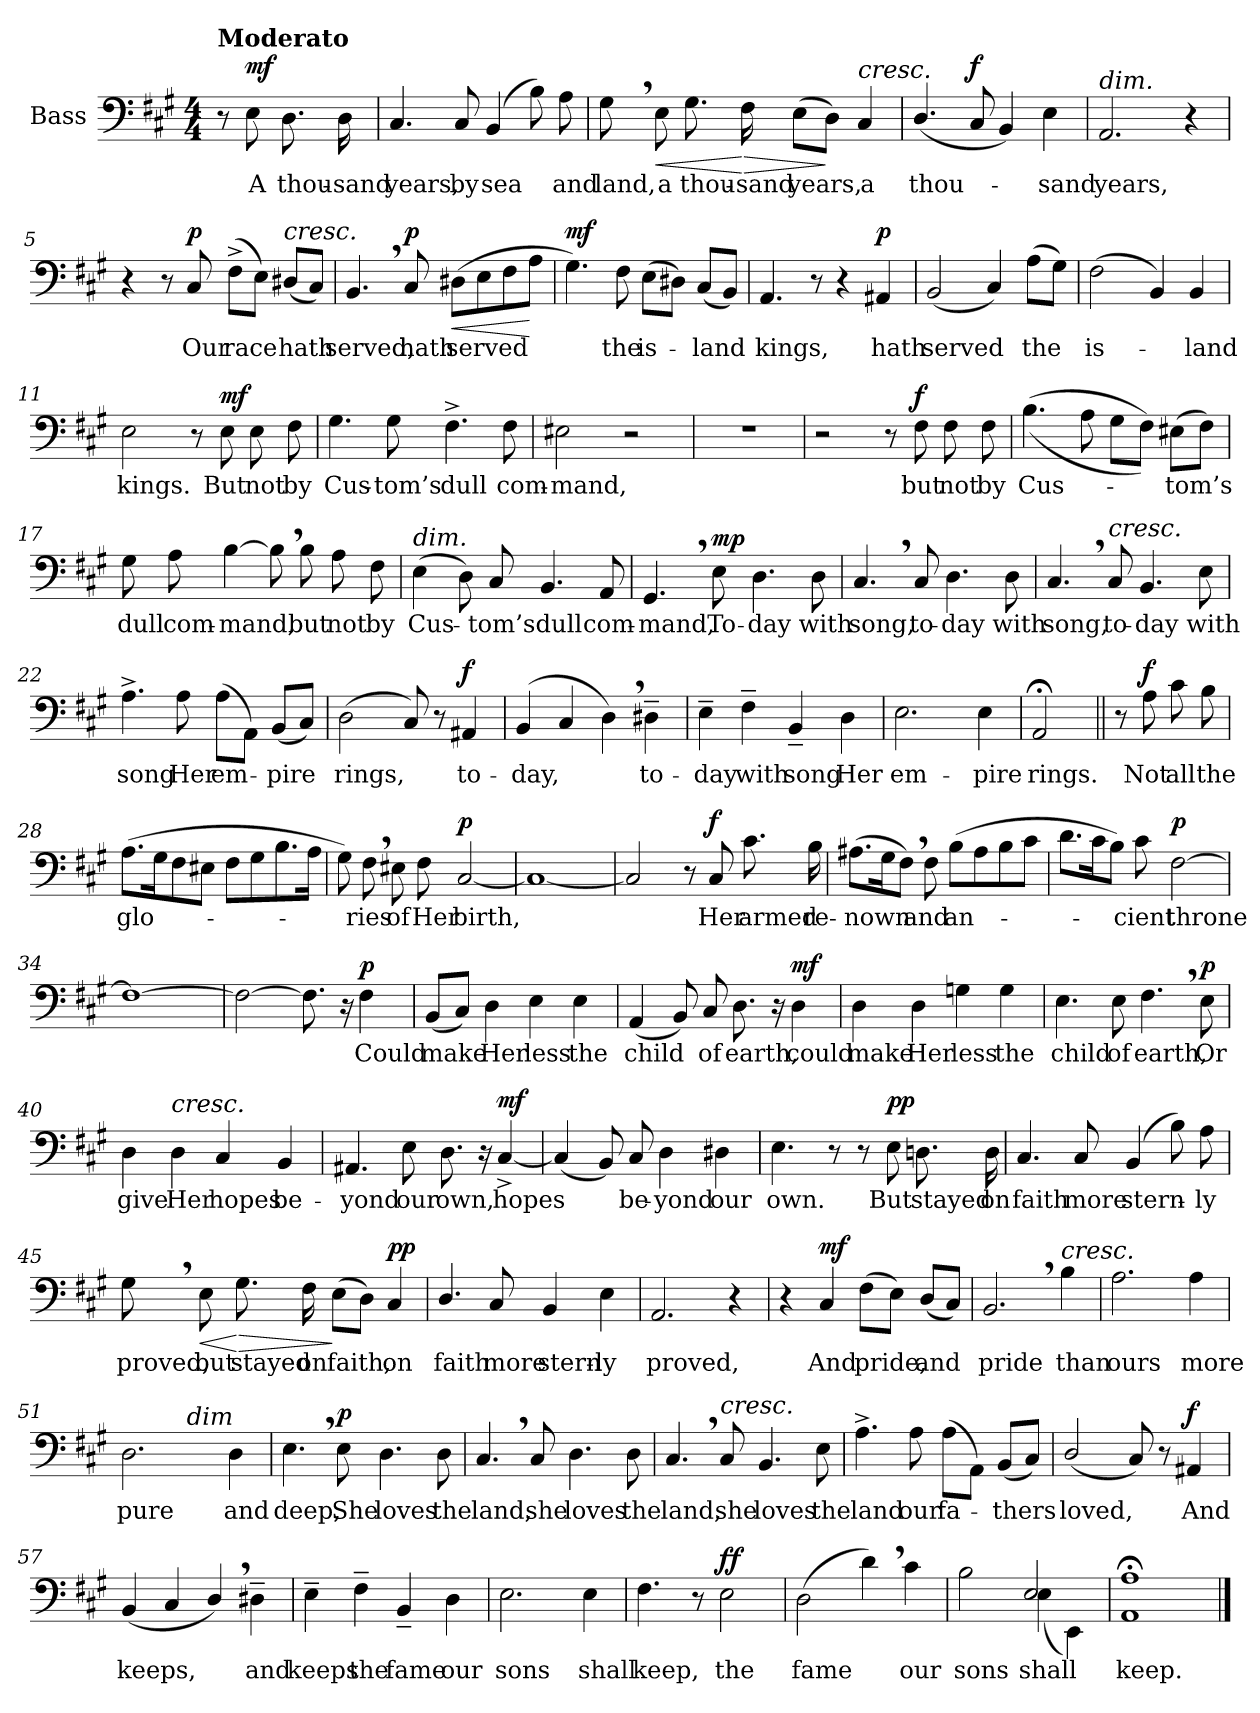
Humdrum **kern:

**kern	**text	**dynam
*part1	*part1	*part1
*staff1	*staff1	*staff1
*I"Bass	*	*
*clefF4	*	*
*k[f#c#g#]	*	*
*M4/4	*	*
*MM84	*	*
=	=	=
!LO:TX:a:B:t=Moderato	!	!
8r	.	.
!	!LO:LY:b	!LO:DY:a
8E\	A	mf
!	!LO:LY:b	!
8.D\	thou-	.
!	!LO:LY:b	!
16D\	-sand	.
=1	=1	=1
!	!LO:LY:b	!
4.C#/	years,	.
!	!LO:LY:b	!
8C#/	by	.
!	!LO:LY:b	!
(>4BB/	sea	.
8B\)	.	.
!	!LO:LY:b	!
8A\	and	.
=2	=2	=2
!	!LO:LY:b	!
8G#,\	land,	.
!	!LO:LY:b	!LO:HP:b
8E\	a	<
!	!LO:LY:b	!
8.G#\	thou-	.
!	!LO:LY:b	!LO:HP:n=1:b
16F#\	-sand	[ >
!	!LO:LY:b	!
(>8E\L	years,	.
8D\J)	.	]
!LO:TX:a:i:t=cresc.	!	!
!	!LO:LY:b	!
4C#/	a	.
!!LO:LB:g=z
=3	=3	=3
!	!LO:LY:b	!
(<4.D/	thou-	.
!	!	!LO:DY:a
8C#/	.	f
4BB/)	.	.
!	!LO:LY:b	!
4E\	-sand	.
=4	=4	=4
!LO:TX:a:i:t=dim.	!	!
!	!LO:LY:b	!
2.AA/	years,	.
4r	.	.
=5	=5	=5
4r	.	.
8r	.	.
!	!LO:LY:b	!LO:DY:a
8C#/	Our	p
!	!LO:LY:b	!
(>8F#^\L	race	.
8E\J)	.	.
!LO:TX:a:i:t=cresc.	!	!
!	!LO:LY:b	!
(<8D#X/L	hath	.
8C#/J)	.	.
!!LO:LB:g=z
=6	=6	=6
!	!LO:LY:b	!
4.BB,/	served,	.
!	!LO:LY:b	!LO:DY:a
8C#/	hath	p
!	!LO:LY:b	!LO:HP:b
(>8D#X\L	served	<
8E\	.	.
8F#\	.	.
8A\J	.	[
=7	=7	=7
!	!	!LO:DY:a
4.G#\)	.	mf
!	!LO:LY:b	!
8F#\	the	.
!	!LO:LY:b	!
(>8E\L	is-	.
8D#X\J)	.	.
!	!LO:LY:b	!
(<8C#/L	-land	.
8BB/J)	.	.
=8	=8	=8
!	!LO:LY:b	!
4.AA/	kings,	.
8r	.	.
4r	.	.
!	!LO:LY:b	!LO:DY:a
4AA#X/	hath	p
!!LO:LB:g=z
=9	=9	=9
!	!LO:LY:b	!
(<2BB/	served	.
4C#/)	.	.
!	!LO:LY:b	!
(>8A\L	the	.
8G#\J)	.	.
=10	=10	=10
!	!LO:LY:b	!
(>2F#\	is-	.
4BB/)	.	.
!	!LO:LY:b	!
4BB/	-land	.
=11	=11	=11
!	!LO:LY:b	!
2E\	kings.	.
8r	.	.
!	!LO:LY:b	!LO:DY:a
8E\	But	mf
!	!LO:LY:b	!
8E\	not	.
!	!LO:LY:b	!
8F#\	by	.
=12	=12	=12
!	!LO:LY:b	!
4.G#\	Cus-	.
!	!LO:LY:b	!
8G#\	-tom’s	.
!	!LO:LY:b	!
4.F#^\	dull	.
!	!LO:LY:b	!
8F#\	com-	.
!!LO:LB:g=z
=13	=13	=13
!	!LO:LY:b	!
2E#X\	-mand,	.
2r	.	.
=14	=14	=14
1r	.	.
=15	=15	=15
2r	.	.
8r	.	.
!	!LO:LY:b	!LO:DY:a
8F#\	but	f
!	!LO:LY:b	!
8F#\	not	.
!	!LO:LY:b	!
8F#\	by	.
=16	=16	=16
!	!LO:LY:b	!
(>(>4.B\	Cus-	.
8A\	.	.
8G#\L	.	.
8F#\J))	.	.
!	!LO:LY:b	!
(>8E#X\L	-tom’s	.
8F#\J)	.	.
!!LO:LB:g=z
=17	=17	=17
!	!LO:LY:b	!
8G#\	dull	.
!	!LO:LY:b	!
8A\	com-	.
!	!LO:LY:b	!
[4B\	-mand,	.
8B,\]	.	.
!	!LO:LY:b	!
8B\	but	.
!	!LO:LY:b	!
8A\	not	.
!	!LO:LY:b	!
8F#\	by	.
=18	=18	=18
!LO:TX:a:i:t=dim.	!	!
!	!LO:LY:b	!
(>4E\	Cus-	.
8D\)	.	.
!	!LO:LY:b	!
8C#/	-tom’s	.
!	!LO:LY:b	!
4.BB/	dull	.
!	!LO:LY:b	!
8AA/	com-	.
=19	=19	=19
!	!LO:LY:b	!
4.GG#,/	-mand,	.
!	!LO:LY:b	!LO:DY:b
8E\	To-	mp
!	!LO:LY:b	!
4.D\	-day	.
!	!LO:LY:b	!
8D\	with	.
!!LO:LB:g=z
=20	=20	=20
!	!LO:LY:b	!
4.C#,/	song,	.
!	!LO:LY:b	!
8C#/	to-	.
!	!LO:LY:b	!
4.D\	-day	.
!	!LO:LY:b	!
8D\	with	.
=21	=21	=21
!	!LO:LY:b	!
4.C#,/	song,	.
!LO:TX:a:i:t=cresc.	!	!
!	!LO:LY:b	!
8C#/	to-	.
!	!LO:LY:b	!
4.BB/	-day	.
!	!LO:LY:b	!
8E\	with	.
=22	=22	=22
!	!LO:LY:b	!
4.A^\	song	.
!	!LO:LY:b	!
8A\	Her	.
!	!LO:LY:b	!
(>8A\L	em-	.
8AA\J)	.	.
!	!LO:LY:b	!
(<8BB/L	-pire	.
8C#/J)	.	.
!!LO:LB:g=z
=23	=23	=23
!	!LO:LY:b	!
(>2D\	rings,	.
8C#/)	.	.
8r	.	.
!	!LO:LY:b	!LO:DY:a
4AA#X/	to-	f
=24	=24	=24
!	!LO:LY:b	!
(>4BB/	-day,	.
4C#/	.	.
4D,\)	.	.
!	!LO:LY:b	!
4D#X~\	to-	.
=25	=25	=25
!	!LO:LY:b	!
4E~\	-day	.
!	!LO:LY:b	!
4F#~\	with	.
!	!LO:LY:b	!
4BB~/	song	.
!	!LO:LY:b	!
4D\	Her	.
=26	=26	=26
!	!LO:LY:b	!
2.E\	em-	.
!	!LO:LY:b	!
4E\	-pire	.
=27	=27	=27
!	!LO:LY:b	!
2AA;</	rings.	.
!!LO:LB:g=z
=27X1||	=27X1||	=27X1||
8r	.	.
!	!LO:LY:b	!LO:DY:a
8A\	Not	f
!	!LO:LY:b	!
8c#\	all	.
!	!LO:LY:b	!
8B\	the	.
=28	=28	=28
!	!LO:LY:b	!
(>8.A\L	glo-	.
16G#\K	.	.
8F#\	.	.
8E#X\J	.	.
8F#\L	.	.
8G#\	.	.
8.B\	.	.
16A\Jk	.	.
=29	=29	=29
8G#\)	.	.
!	!LO:LY:b	!
8F#,\	-ries	.
!	!LO:LY:b	!
8E#X\	of	.
!	!LO:LY:b	!
8F#\	Her	.
!	!LO:LY:b	!LO:DY:b
[2C#/	birth,	p
=30	=30	=30
1C#_	.	.
!!LO:PB:g=z
=31	=31	=31
2C#/]	.	.
8r	.	.
!	!LO:LY:b	!LO:DY:a
8C#/	Her	f
!	!LO:LY:b	!
8.c#\	armed	.
!	!LO:LY:b	!
16B\	re-	.
=32	=32	=32
!	!LO:LY:b	!
(>8.A#X\L	-nown	.
16G#\K	.	.
8F#,\J)	.	.
!	!LO:LY:b	!
8F#\	and	.
!	!LO:LY:b	!
(>8B\L	an-	.
8A#\	.	.
8B\	.	.
8c#\J	.	.
=33	=33	=33
8.d\L	.	.
16c#\K	.	.
8B\J)	.	.
!	!LO:LY:b	!
8c#\	-cient	.
!	!LO:LY:b	!LO:DY:a
[2F#\	throne	p
!!LO:LB:g=z
=34	=34	=34
1F#_	.	.
=35	=35	=35
2F#\_	.	.
8.F#\]	.	.
16r	.	.
!	!LO:LY:b	!LO:DY:a
4F#\	Could	p
=36	=36	=36
!	!LO:LY:b	!
(<8BB/L	make	.
8C#/J)	.	.
!	!LO:LY:b	!
4D\	Her	.
!	!LO:LY:b	!
4E\	less	.
!	!LO:LY:b	!
4E\	the	.
=37	=37	=37
!	!LO:LY:b	!
(<4AA/	child	.
8BB/)	.	.
!	!LO:LY:b	!
8C#/	of	.
!	!LO:LY:b	!
8.D\	earth,	.
16r	.	.
!	!LO:LY:b	!LO:DY:a
4D\	could	mf
!!LO:LB:g=z
=38	=38	=38
!	!LO:LY:b	!
4D\	make	.
!	!LO:LY:b	!
4D\	Her	.
!	!LO:LY:b	!
4Gn\	less	.
!	!LO:LY:b	!
4G\	the	.
=39	=39	=39
!	!LO:LY:b	!
4.E\	child	.
!	!LO:LY:b	!
8E\	of	.
!	!LO:LY:b	!
4.F#,\	earth,	.
!	!LO:LY:b	!LO:DY:a
8E\	Or	p
=40	=40	=40
!	!LO:LY:b	!
4D\	give	.
!LO:TX:a:i:t=cresc.	!	!
!	!LO:LY:b	!
4D\	Her	.
!	!LO:LY:b	!
4C#/	hopes	.
!	!LO:LY:b	!
4BB/	be-	.
=41	=41	=41
!	!LO:LY:b	!
4.AA#X/	-yond	.
!	!LO:LY:b	!
8E\	our	.
!	!LO:LY:b	!
8.D\	own,	.
16r	.	.
!	!LO:LY:b	!LO:DY:a
[4C#^/	hopes	mf
!!LO:LB:g=z
=42	=42	=42
(<4C#/]	.	.
8BB/)	.	.
!	!LO:LY:b	!
8C#/	be-	.
!	!LO:LY:b	!
4D\	-yond	.
!	!LO:LY:b	!
4D#X\	our	.
=43	=43	=43
!	!LO:LY:b	!
4.E\	own.	.
8r	.	.
8r	.	.
!	!LO:LY:b	!LO:DY:a
8E\	But	pp
!	!LO:LY:b	!
8.Dn\	stayed	.
!	!LO:LY:b	!
16D\	on	.
=44	=44	=44
!	!LO:LY:b	!
4.C#/	faith	.
!	!LO:LY:b	!
8C#/	more	.
!	!LO:LY:b	!
(>4BB/	stern-	.
8B\)	.	.
!	!LO:LY:b	!
8A\	-ly	.
!!LO:LB:g=z
=45	=45	=45
!	!LO:LY:b	!
8G#,\	proved,	.
!	!LO:LY:b	!LO:HP:b
8E\	but	<
!	!LO:LY:b	!LO:HP:n=1:b
8.G#\	stayed	[ >
!	!LO:LY:b	!
16F#\	on	.
!	!LO:LY:b	!
(>8E\L	faith,	]
8D\J)	.	.
!	!LO:LY:b	!LO:DY:b
4C#/	on	pp
=46	=46	=46
!	!LO:LY:b	!
4.D/	faith	.
!	!LO:LY:b	!
8C#/	more	.
!	!LO:LY:b	!
4BB/	stern-	.
!	!LO:LY:b	!
4E\	-ly	.
=47	=47	=47
!	!LO:LY:b	!
2.AA/	proved,	.
4r	.	.
!!LO:LB:g=z
=48	=48	=48
4r	.	.
!	!LO:LY:b	!LO:DY:a
4C#/	And	mf
!	!LO:LY:b	!
(>8F#\L	pride,	.
8E\J)	.	.
!	!LO:LY:b	!
(<8D/L	and	.
8C#/J)	.	.
=49	=49	=49
!	!LO:LY:b	!
2.BB,/	pride	.
!LO:TX:a:i:t=cresc.	!	!
!	!LO:LY:b	!
4B\	than	.
=50	=50	=50
!	!LO:LY:b	!
2.A\	ours	.
!	!LO:LY:b	!
4A\	more	.
!!LO:LB:g=z
=51	=51	=51
!LO:TX:b:i:t=dim	!	!
!	!LO:LY:b	!
*^	*	*
2.D\	2ryy	pure	.
!	!LO:TX:a:i:t=dim	!	!
.	2ryy	.	.
!	!	!LO:LY:b	!
4D\	.	and	.
=52	=52	=52	=52
!	!	!LO:LY:b	!
*v	*v	*	*
4.E,\	deep,	.
!	!LO:LY:b	!LO:DY:a
8E\	She	p
!	!LO:LY:b	!
4.D\	loves	.
!	!LO:LY:b	!
8D\	the	.
=53	=53	=53
!	!LO:LY:b	!
4.C#,/	land,	.
!	!LO:LY:b	!
8C#/	she	.
!	!LO:LY:b	!
4.D\	loves	.
!	!LO:LY:b	!
8D\	the	.
=54	=54	=54
!	!LO:LY:b	!
4.C#,/	land,	.
!LO:TX:a:i:t=cresc.	!	!
!	!LO:LY:b	!
8C#/	she	.
!	!LO:LY:b	!
4.BB/	loves	.
!	!LO:LY:b	!
8E\	the	.
!!LO:LB:g=z
=55	=55	=55
!	!LO:LY:b	!
4.A^\	land	.
!	!LO:LY:b	!
8A\	our	.
!	!LO:LY:b	!
(>8A\L	fa-	.
8AA\J)	.	.
!	!LO:LY:b	!
(<8BB/L	-thers	.
8C#/J)	.	.
=56	=56	=56
!	!LO:LY:b	!
(<2D/	loved,	.
8C#/)	.	.
8r	.	.
!	!LO:LY:b	!LO:DY:a
4AA#X/	And	f
=57	=57	=57
!	!LO:LY:b	!
(<4BB/	keeps,	.
4C#/	.	.
4D,/)	.	.
!	!LO:LY:b	!
4D#X~\	and	.
=58	=58	=58
!	!LO:LY:b	!
4E~\	keeps	.
!	!LO:LY:b	!
4F#~\	the	.
!	!LO:LY:b	!
4BB~/	fame	.
!	!LO:LY:b	!
4D\	our	.
!!LO:LB:g=z
=59	=59	=59
!	!LO:LY:b	!
2.E\	sons	.
!	!LO:LY:b	!
4E\	shall	.
=60	=60	=60
!	!LO:LY:b	!
4.F#\	keep,	.
8r	.	.
!	!LO:LY:b	!LO:DY:a
2E\	the	ff
=61	=61	=61
!	!LO:LY:b	!
(>2D\	fame	.
4d,\)	.	.
!	!LO:LY:b	!
4c#\	our	.
=62	=62	=62
!	!LO:LY:b	!
*^	*	*
2B\	2ryy	sons	.
!	!	!LO:LY:b	!
2E/	(<4E\	shall	.
.	4EE\)	.	.
=63	=63	=63	=63
!	!	!LO:LY:b	!
1A;<	1AA	keep.	.
*v	*v	*	*
==	==	==
*-	*-	*-
